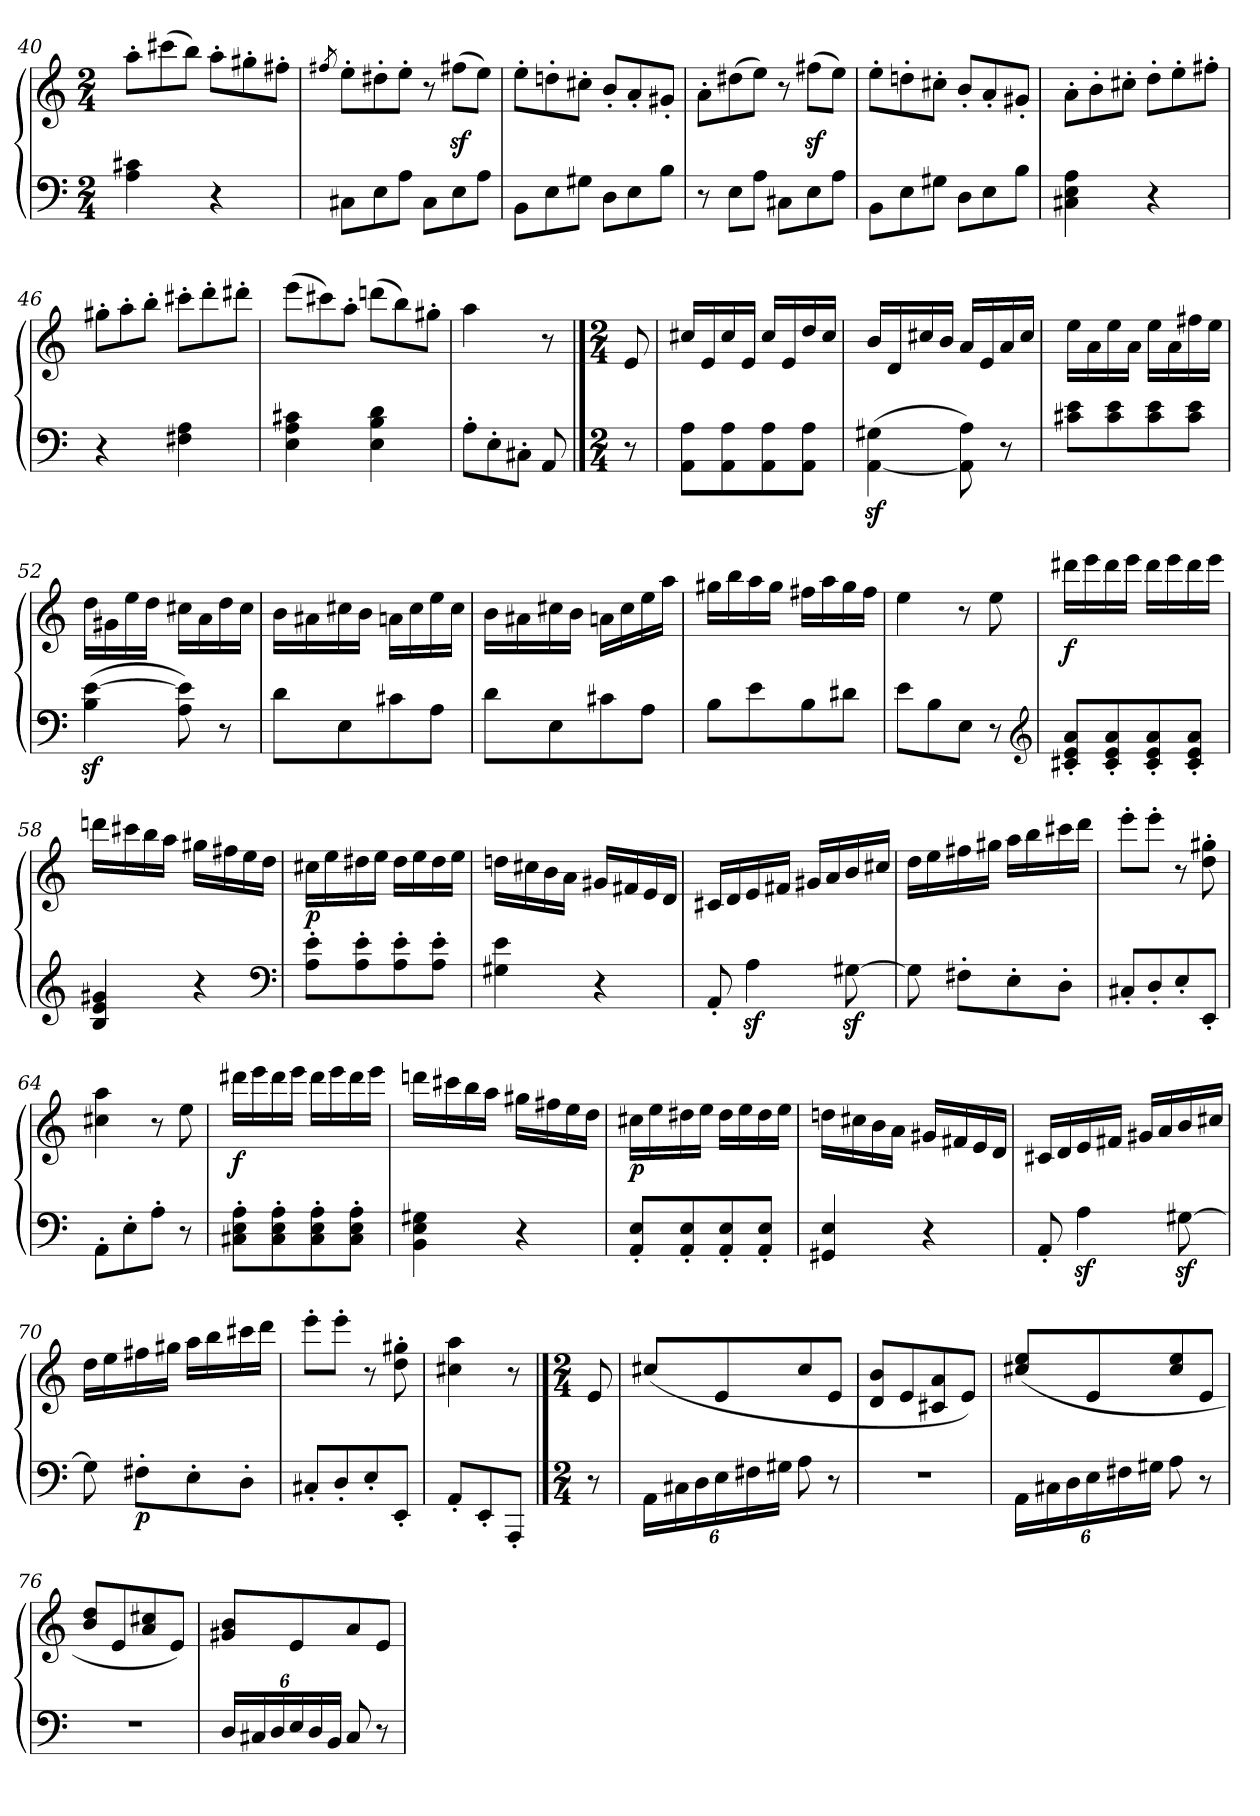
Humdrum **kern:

**kern	**kern	**dynam
*part1	*part1	*part1
*staff2	*staff1	*staff1/2
*clefF4	*clefG2	*
*M2/4	*M2/4	*
*	*Xtuplet	*
=40	=40	=40
4A\ 4c#\	12aa'\L	.
.	(>12ccc#\	.
.	12bb\J)	.
4r	12aa'\L	.
.	12gg#'\	.
.	12ff#'\J	.
!!LO:LB:g=z
=41	=41	=41
.	8qff#/	.
*Xtuplet	*	*
12C#\L	12ee'\L	.
12E\	12dd#X'\	.
12A\J	12ee'\J	.
12C#\L	12r	.
12E\	(>12ff#z<\L	.
12A\J	12ee\J)	.
=42	=42	=42
12BB\L	12ee'\L	.
12E\	12ddn'\	.
12G#\J	12cc#'\J	.
12D\L	12b'/L	.
12E\	12a'/	.
12B\J	12g#'/J	.
=43	=43	=43
12r	12a'\L	.
12E\L	(>12dd#X\	.
12A\J	12ee\J)	.
12C#\L	12r	.
12E\	(>12ff#z<\L	.
12A\J	12ee\J)	.
=44	=44	=44
12BB\L	12ee'\L	.
12E\	12ddn'\	.
12G#\J	12cc#'\J	.
12D\L	12b'/L	.
12E\	12a'/	.
12B\J	12g#'/J	.
=45	=45	=45
4C#\ 4E\ 4A\	12a'\L	.
.	12b'\	.
.	12cc#'\J	.
4r	12dd'\L	.
.	12ee'\	.
.	12ff#'\J	.
=46	=46	=46
4r	12gg#'\L	.
.	12aa'\	.
.	12bb'\J	.
4F#\ 4A\	12ccc#'\L	.
.	12ddd'\	.
.	12ddd#X'\J	.
=47	=47	=47
4E\ 4A\ 4c#\	(>12eee\L	.
.	12ccc#\)	.
.	12aa'\J	.
4E\ 4B\ 4d\	(>12dddn\L	.
.	12bb\)	.
.	12gg#'\J	.
=48	=48	=48
12A'\L	4aa\	.
12E'\	.	.
12C#'\J	.	.
8AA/	8r	.
!!LO:PB:g=z
==48	==48	==48
*M2/4	*M2/4	*
!	!	!LO:DY:b
!	!	!LO:DY:n=1:a
8r	8e/	p Var. II.
=49	=49	=49
8AA\ 8A\L	16cc#/LL	.
.	16e/	.
8AA\ 8A\	16cc#/	.
.	16e/JJ	.
8AA\ 8A\	16cc#/LL	.
.	16e/	.
8AA\ 8A\J	16dd/	.
.	16cc#/JJ	.
=50	=50	=50
(>[4AAz<\ 4G#z<\	16b/LL	.
.	16d/	.
.	16cc#/	.
.	16b/JJ	.
8AA]\ 8A\)	16a/LL	.
.	16e/	.
8r	16a/	.
.	16cc#/JJ	.
=51	=51	=51
8c#\ 8e\L	16ee\LL	.
.	16a\	.
8c#\ 8e\	16ee\	.
.	16a\JJ	.
8c#\ 8e\	16ee\LL	.
.	16a\	.
8c#\ 8e\J	16ff#\	.
.	16ee\JJ	.
=52	=52	=52
(<4Bz<\ [4ez<\	16dd\LL	.
.	16g#\	.
.	16ee\	.
.	16dd\JJ	.
8A\ 8e]\)	16cc#\LL	.
.	16a\	.
8r	16dd\	.
.	16cc#\JJ	.
=53	=53	=53
8d\L	16b\LL	.
.	16a#X\	.
8E\	16cc#\	.
.	16b\JJ	.
8c#\	16an\LL	.
.	16cc#\	.
8A\J	16ee\	.
.	16cc#\JJ	.
=54	=54	=54
8d\L	16b\LL	.
.	16a#X\	.
8E\	16cc#\	.
.	16b\JJ	.
8c#\	16an\LL	.
.	16cc#\	.
8A\J	16ee\	.
.	16aa\JJ	.
!!LO:LB:g=z
=55	=55	=55
8B\L	16gg#\LL	.
.	16bb\	.
8e\	16aa\	.
.	16gg#\JJ	.
8B\	16ff#\LL	.
.	16aa\	.
8d#X\J	16gg#\	.
.	16ff#\JJ	.
=56	=56	=56
8e\L	4ee\	.
8B\	.	.
8E\J	8r	.
8r	8ee\	.
*clefG2	*	*
=57	=57	=57
!	!	!LO:DY:b
8c#'/ 8e'/ 8a'/L	16ddd#X\LL	f
.	16eee\	.
8c#'/ 8e'/ 8a'/	16ddd#\	.
.	16eee\JJ	.
8c#'/ 8e'/ 8a'/	16ddd#\LL	.
.	16eee\	.
8c#'/ 8e'/ 8a'/J	16ddd#\	.
.	16eee\JJ	.
=58	=58	=58
4B/ 4e/ 4g#/	16dddn\LL	.
.	16ccc#\	.
.	16bb\	.
.	16aa\JJ	.
4r	16gg#\LL	.
.	16ff#\	.
.	16ee\	.
.	16dd\JJ	.
*clefF4	*	*
=59	=59	=59
!	!	!LO:DY:b
8A'\ 8e'\L	16cc#\LL	p
.	16ee\	.
8A'\ 8e'\	16dd#X\	.
.	16ee\JJ	.
8A'\ 8e'\	16dd#\LL	.
.	16ee\	.
8A'\ 8e'\J	16dd#\	.
.	16ee\JJ	.
=60	=60	=60
4G#\ 4e\	16ddn\LL	.
.	16cc#\	.
.	16b\	.
.	16a\JJ	.
4r	16g#/LL	.
.	16f#/	.
.	16e/	.
.	16d/JJ	.
=61	=61	=61
8AA'/	16c#/LL	.
.	16d/	.
4Az<\	16e/	.
.	16f#/JJ	.
.	16g#/LL	.
.	16a/	.
[8G#z<\	16b/	.
.	16cc#/JJ	.
!!LO:LB:g=z
=62	=62	=62
8G#\]	16dd\LL	.
.	16ee\	.
8F#'\L	16ff#\	.
.	16gg#\JJ	.
8E'\	16aa\LL	.
.	16bb\	.
8D'\J	16ccc#\	.
.	16ddd\JJ	.
=63	=63	=63
8C#'/L	8eee'\L	.
8D'/	8eee'\J	.
8E'/	8r	.
8EE'/J	8dd'\ 8gg#'\	.
=64	=64	=64
8AA'\L	4cc#\ 4aa\	.
8E'\	.	.
8A'\J	8r	.
8r	8ee\	.
=65	=65	=65
!	!	!LO:DY:b
8C#'\ 8E'\ 8A'\L	16ddd#X\LL	f
.	16eee\	.
8C#'\ 8E'\ 8A'\	16ddd#\	.
.	16eee\JJ	.
8C#'\ 8E'\ 8A'\	16ddd#\LL	.
.	16eee\	.
8C#'\ 8E'\ 8A'\J	16ddd#\	.
.	16eee\JJ	.
=66	=66	=66
4BB\ 4E\ 4G#\	16dddn\LL	.
.	16ccc#\	.
.	16bb\	.
.	16aa\JJ	.
4r	16gg#\LL	.
.	16ff#\	.
.	16ee\	.
.	16dd\JJ	.
=67	=67	=67
!	!	!LO:DY:b
8AA'/ 8E'/L	16cc#\LL	p
.	16ee\	.
8AA'/ 8E'/	16dd#X\	.
.	16ee\JJ	.
8AA'/ 8E'/	16dd#\LL	.
.	16ee\	.
8AA'/ 8E'/J	16dd#\	.
.	16ee\JJ	.
=68	=68	=68
4GG#/ 4E/	16ddn\LL	.
.	16cc#\	.
.	16b\	.
.	16a\JJ	.
4r	16g#/LL	.
.	16f#/	.
.	16e/	.
.	16d/JJ	.
=69	=69	=69
8AA'/	16c#/LL	.
.	16d/	.
4Az<\	16e/	.
.	16f#/JJ	.
.	16g#/LL	.
.	16a/	.
[8G#z<\	16b/	.
.	16cc#/JJ	.
!!LO:LB:g=z
=70	=70	=70
8G#\]	16dd\LL	.
.	16ee\	.
!	!	!LO:DY:b=2
8F#'\L	16ff#\	p
.	16gg#\JJ	.
8E'\	16aa\LL	.
.	16bb\	.
8D'\J	16ccc#\	.
.	16ddd\JJ	.
=71	=71	=71
8C#'/L	8eee'\L	.
8D'/	8eee'\J	.
8E'/	8r	.
8EE'/J	8dd'\ 8gg#'\	.
=72	=72	=72
8AA'/L	4cc#\ 4aa\	.
8EE'/	.	.
8AAA'/J	8r	.
==72	==72	==72
*M2/4	*M2/4	*
!	!	!LO:DY:b
!	!	!LO:DY:n=1:a
8r	8e/	p Var. III.
=73	=73	=73
*tuplet	*	*
*Xbrackettup	*	*
24AA\LL	(<8cc#/L	.
24C#\	.	.
24D\	.	.
24E\	8e/	.
24F#\	.	.
24G#\JJ	.	.
8A\	8cc#/	.
8r	8e/J	.
=74	=74	=74
2r	8d/ 8b/L	.
.	8e/	.
.	8c#/ 8a/	.
.	8e/J)	.
=75	=75	=75
24AA\LL	(<8cc#/ 8ee/L	.
24C#\	.	.
24D\	.	.
24E\	8e/	.
24F#\	.	.
24G#\JJ	.	.
8A\	8cc#/ 8ee/	.
8r	8e/J	.
!!LO:LB:g=z
=76	=76	=76
2r	8b/ 8dd/L	.
.	8e/	.
.	8a/ 8cc#/	.
.	8e/J)	.
=77	=77	=77
24D/LL	8g#/ 8b/L	.
24C#/	.	.
24D/	.	.
24E/	8e/	.
24D/	.	.
24BB/JJ	.	.
8C#/	8a/	.
8r	8e/J	.
=	=	=
*-	*-	*-
